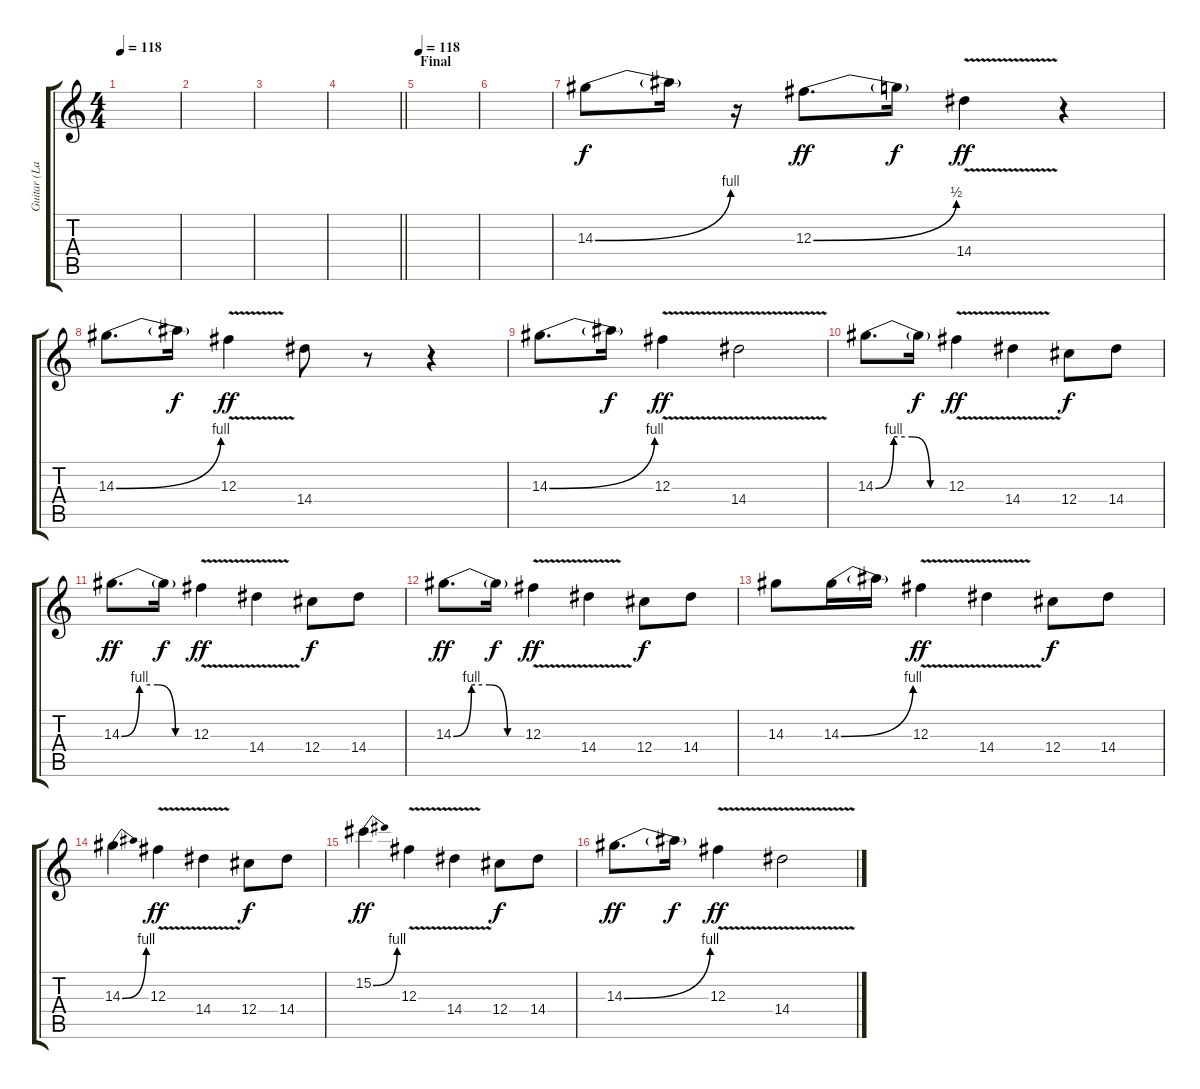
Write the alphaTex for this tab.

\track ("Guitar (Larry Lee)" "Guitar (La") {instrument overdrivenguitar}
\staff {score tabs}
\tuning (Eb4 Bb3 Gb3 Db3 Ab2 Eb2) {hide}
\ts (4 4)
\tempo 118
\clef g2
\ks c
|
|
|
\barLineRight lightlight
|
\section ("" "Final")
\tempo 118
|
|
14.3{be (bend 0 0 60 4)}.8{volume 10} 14.3{t}.16 r.16 12.3{be (bend 0 0 60 2)}.8{d dy ff} 12.3{t}.16{dy f} 14.4{v}.4{dy ff} r.4 |
14.3{be (bend 0 0 60 4)}.8{d} 14.3{t}.16{dy f} 12.3{v}.4{dy ff} 14.4.8 r.8 r.4 |
14.3{be (bend 0 0 60 4)}.8{d} 14.3{t}.16{dy f} 12.3{v}.4{dy ff} 14.4{v}.2 |
14.3{be (custom 0 0 15 4 30 4 45 0 60 0)}.8{d} 14.3{t}.16{dy f} 12.3{v}.4{dy ff} 14.4{v}.4 12.4.8{dy f} 14.4.8 |
14.3{be (custom 0 0 15 4 30 4 45 0 60 0)}.8{d dy ff} 14.3{t}.16{dy f} 12.3{v}.4{dy ff} 14.4{v}.4 12.4.8{dy f} 14.4.8 |
14.3{be (custom 0 0 15 4 30 4 45 0 60 0)}.8{d dy ff} 14.3{t}.16{dy f} 12.3{v}.4{dy ff} 14.4{v}.4 12.4.8{dy f} 14.4.8 |
14.3.8 14.3{be (bend 0 0 60 4)}.16 14.3{t}.16 12.3{v}.4{dy ff} 14.4{v}.4 12.4.8{dy f} 14.4.8 |
14.3{be (bend 0 0 60 4)}.4 12.3{v}.4{dy ff} 14.4{v}.4 12.4.8{dy f} 14.4.8 |
15.2{be (bend 0 0 60 4)}.4{dy ff} 12.3{v}.4 14.4{v}.4 12.4.8{dy f} 14.4.8 |
14.3{be (bend 0 0 60 4)}.8{d dy ff} 14.3{t}.16{dy f} 12.3{v}.4{dy ff} 14.4{v}.2
